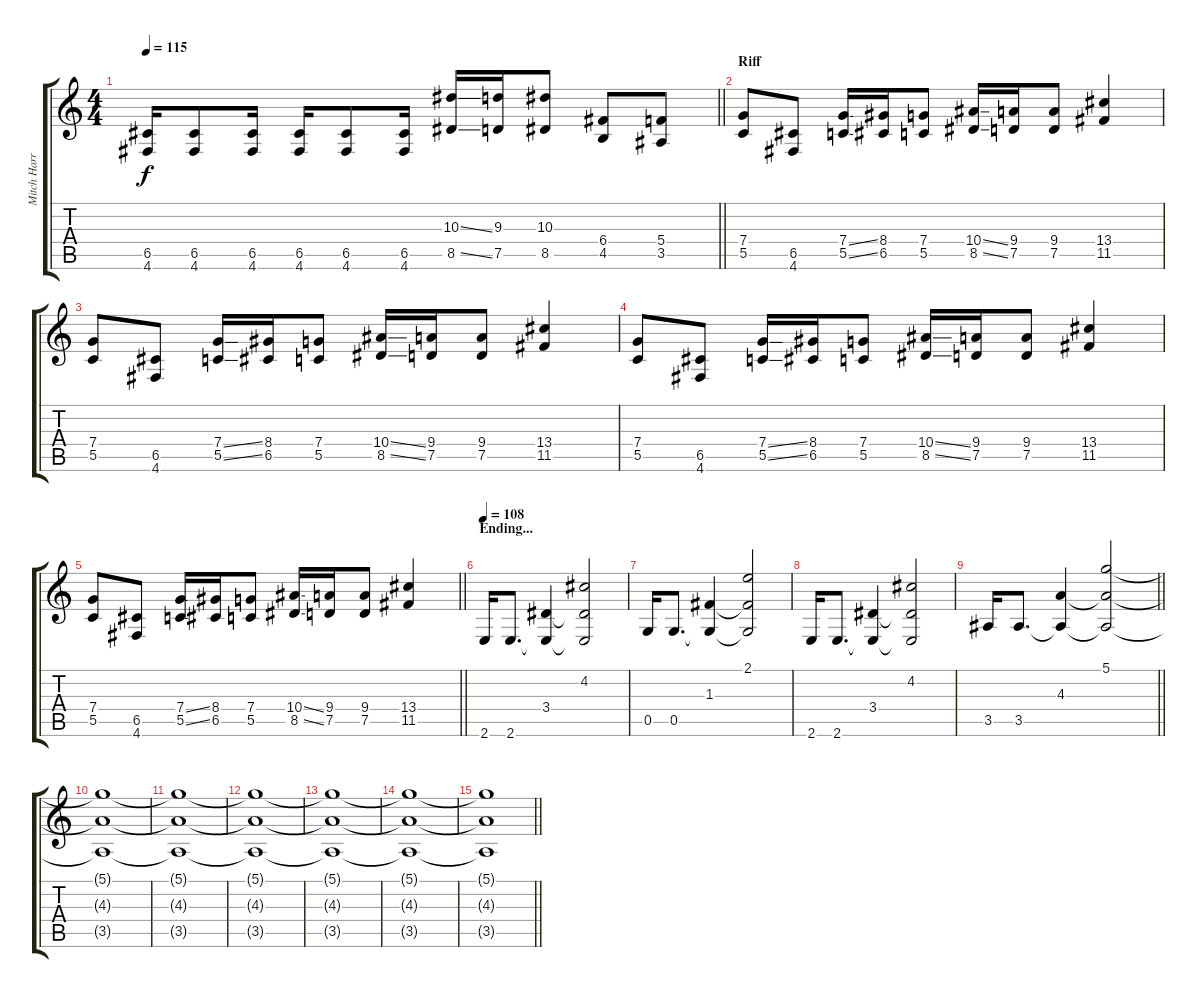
\track ("Mitch Harris" "Mitch Harr") {instrument overdrivenguitar}
\staff {score tabs}
\tuning (D4 A3 F3 C3 G2 D2) {hide}
\ts (4 4)
\tempo 115
\clef g2
\barLineRight lightlight
\ks c
(6.5 4.6).16{dy f} (6.5 4.6).8 (6.5 4.6).16 (6.5 4.6).16 (6.5 4.6).8 (6.5 4.6).16 (10.3{ss} 8.5{ss}).16 (9.3 7.5).16 (10.3 8.5).8 (6.4 4.5).8 (5.4 3.5).8 |
\section ("" "Riff")
(7.4 5.5).8 (6.5 4.6).8 (7.4{ss} 5.5{ss}).16 (8.4 6.5).16 (7.4 5.5).8 (10.4{ss} 8.5{ss}).16 (9.4 7.5).16 (9.4 7.5).8 (13.4 11.5).4 |
(7.4 5.5).8 (6.5 4.6).8 (7.4{ss} 5.5{ss}).16 (8.4 6.5).16 (7.4 5.5).8 (10.4{ss} 8.5{ss}).16 (9.4 7.5).16 (9.4 7.5).8 (13.4 11.5).4 |
(7.4 5.5).8 (6.5 4.6).8 (7.4{ss} 5.5{ss}).16 (8.4 6.5).16 (7.4 5.5).8 (10.4{ss} 8.5{ss}).16 (9.4 7.5).16 (9.4 7.5).8 (13.4 11.5).4 |
\barLineRight lightlight
(7.4 5.5).8 (6.5 4.6).8 (7.4{ss} 5.5{ss}).16 (8.4 6.5).16 (7.4 5.5).8 (10.4{ss} 8.5{ss}).16 (9.4 7.5).16 (9.4 7.5).8 (13.4 11.5).4 |
\section ("" "Ending...")
\tempo 108
2.6.16 2.6.8{d} (3.4 2.6{t}).4 (4.2 3.4{t} 2.6{t}).2 |
0.5.16 0.5.8{d} (1.3 0.5{t}).4 (2.1 1.3{t} 0.5{t}).2 |
2.6.16 2.6.8{d} (3.4 2.6{t}).4 (4.2 3.4{t} 2.6{t}).2 |
\barLineRight lightlight
3.5.16 3.5.8{d} (4.3 3.5{t}).4 (5.1 4.3{t} 3.5{t}).2 |
(5.1{t} 4.3{t} 3.5{t}).1 |
(5.1{t} 4.3{t} 3.5{t}).1 |
(5.1{t} 4.3{t} 3.5{t}).1{volume 0} |
(5.1{t} 4.3{t} 3.5{t}).1 |
(5.1{t} 4.3{t} 3.5{t}).1 |
\barLineRight lightlight
(5.1{t} 4.3{t} 3.5{t}).1
